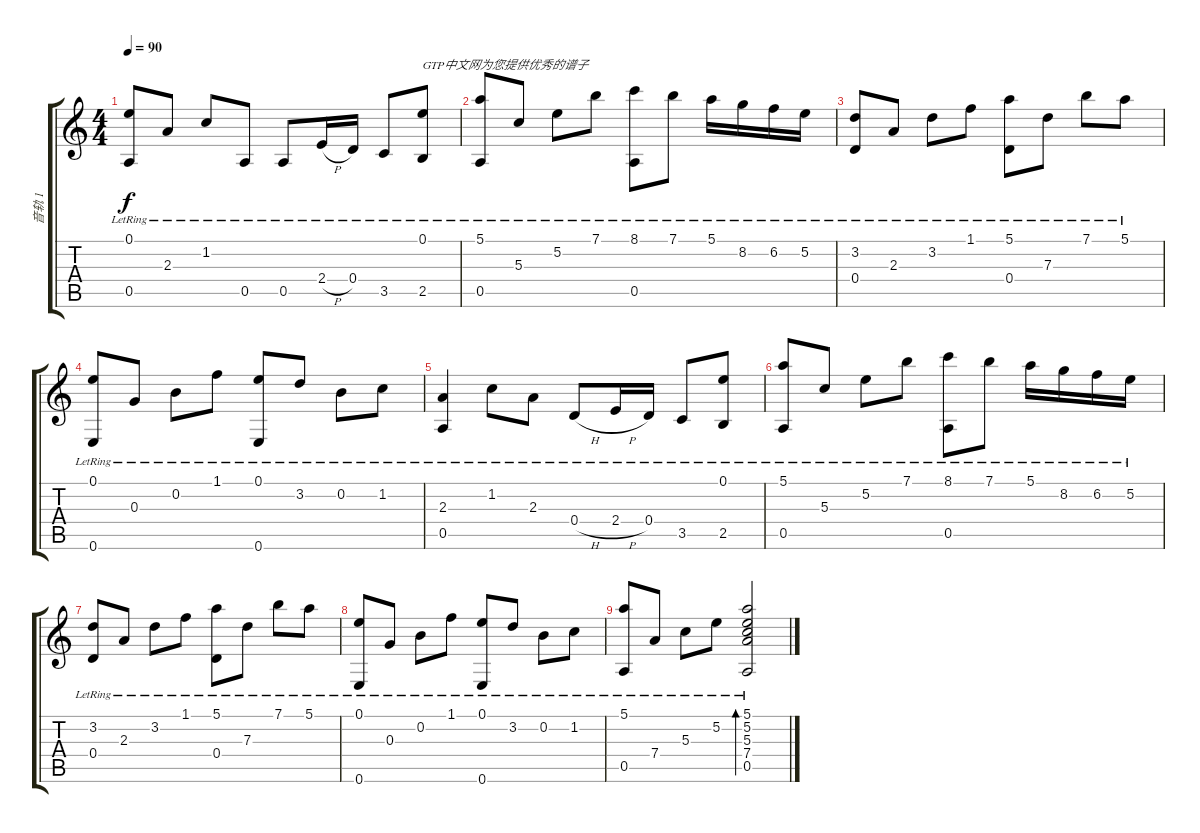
\track ("音轨 1" "音轨 1") {instrument acousticguitarsteel}
\staff {score tabs}
\tuning (E4 B3 G3 D3 A2 E2) {hide}
\ts (4 4)
\tempo 90
\clef g2
\ks c
(0.1{lr} 0.5{lr}).8{dy f} 2.3{lr}.8 1.2{lr}.8 0.5{lr}.8 0.5{lr}.8 2.4{h lr}.16 0.4{lr}.16 3.5{lr}.8 (0.1{lr} 2.5{lr}).8{txt "GTP中文网为您提供优秀的谱子"} |
(5.1{lr} 0.5{lr}).8 5.3{lr}.8 5.2{lr}.8 7.1{lr}.8 (8.1{lr} 0.5{lr}).8 7.1{lr}.8 5.1{lr}.16 8.2{lr}.16 6.2{lr}.16 5.2{lr}.16 |
(3.2{lr} 0.4{lr}).8 2.3{lr}.8 3.2{lr}.8 1.1{lr}.8 (5.1{lr} 0.4{lr}).8 7.3{lr}.8 7.1{lr}.8 5.1{lr}.8 |
(0.1{lr} 0.6{lr}).8 0.3{lr}.8 0.2{lr}.8 1.1{lr}.8 (0.1{lr} 0.6{lr}).8 3.2{lr}.8 0.2{lr}.8 1.2{lr}.8 |
(2.3{lr} 0.5{lr}).4 1.2{lr}.8 2.3{lr}.8 0.4{h lr}.8 2.4{h lr}.16 0.4{lr}.16 3.5{lr}.8 (0.1{lr} 2.5{lr}).8 |
(5.1{lr} 0.5{lr}).8 5.3{lr}.8 5.2{lr}.8 7.1{lr}.8 (8.1{lr} 0.5{lr}).8 7.1{lr}.8 5.1{lr}.16 8.2{lr}.16 6.2{lr}.16 5.2{lr}.16 |
(3.2{lr} 0.4{lr}).8 2.3{lr}.8 3.2{lr}.8 1.1{lr}.8 (5.1{lr} 0.4{lr}).8 7.3{lr}.8 7.1{lr}.8 5.1{lr}.8 |
(0.1{lr} 0.6{lr}).8 0.3{lr}.8 0.2{lr}.8 1.1{lr}.8 (0.1{lr} 0.6{lr}).8 3.2{lr}.8 0.2{lr}.8 1.2{lr}.8 |
(5.1{lr} 0.5{lr}).8 7.4{lr}.8 5.3{lr}.8 5.2{lr}.8 (5.1{lr} 5.2{lr} 5.3{lr} 7.4{lr} 0.5{lr}).2{bd 480}
